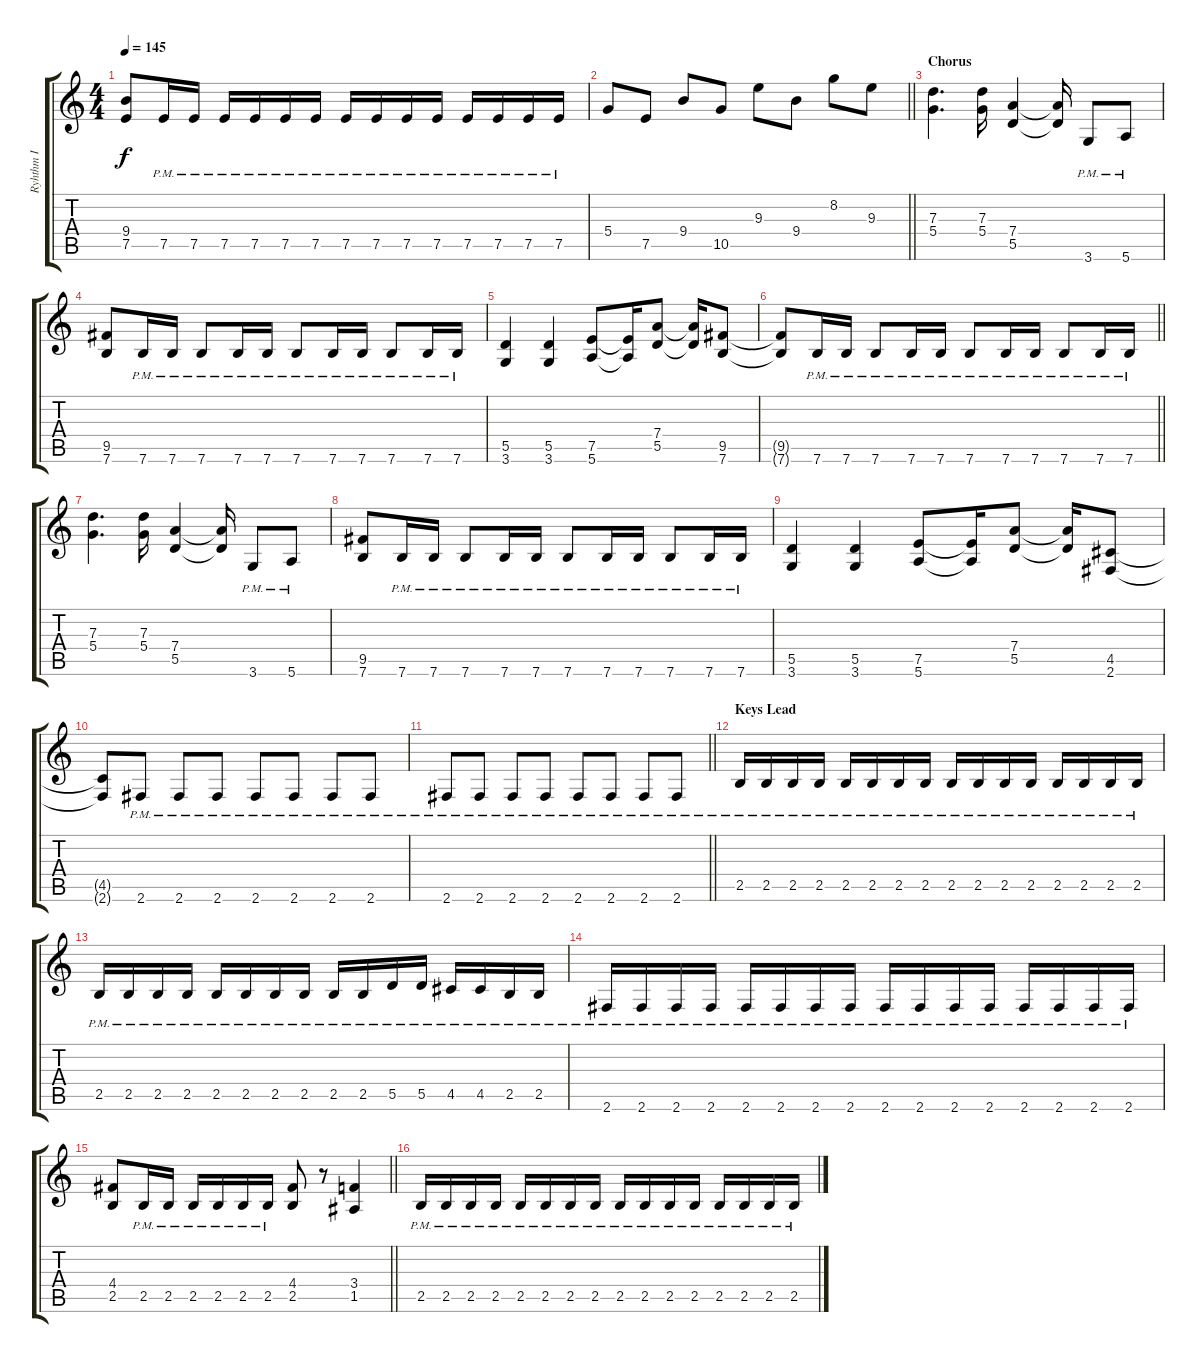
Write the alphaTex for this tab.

\track ("Ryhthm I" "Ryhthm I") {instrument distortionguitar}
\staff {score tabs}
\tuning (E4 B3 G3 D3 A2 E2) {hide}
\ts (4 4)
\tempo 145
\clef g2
\ks c
(9.4 7.5).8{dy f} 7.5{pm}.16 7.5{pm}.16 7.5{pm}.16 7.5{pm}.16 7.5{pm}.16 7.5{pm}.16 7.5{pm}.16 7.5{pm}.16 7.5{pm}.16 7.5{pm}.16 7.5{pm}.16 7.5{pm}.16 7.5{pm}.16 7.5{pm}.16 |
\barLineRight lightlight
5.4.8 7.5.8 9.4.8 10.5.8 9.3.8 9.4.8 8.2.8 9.3.8 |
\section ("" "Chorus")
(7.3 5.4).4{d} (7.3 5.4).16 (7.4 5.5).4 (7.4{t} 5.5{t}).16 3.6{pm}.8 5.6{pm}.8 |
(9.5 7.6).8 7.6{pm}.16 7.6{pm}.16 7.6{pm}.8 7.6{pm}.16 7.6{pm}.16 7.6{pm}.8 7.6{pm}.16 7.6{pm}.16 7.6{pm}.8 7.6{pm}.16 7.6{pm}.16 |
(5.5 3.6).4 (5.5 3.6).4 (7.5 5.6).8 (7.5{t} 5.6{t}).16 (7.4 5.5).8 (7.4{t} 5.5{t}).16 (9.5 7.6).8 |
\barLineRight lightlight
(9.5{t} 7.6{t}).8 7.6{pm}.16 7.6{pm}.16 7.6{pm}.8 7.6{pm}.16 7.6{pm}.16 7.6{pm}.8 7.6{pm}.16 7.6{pm}.16 7.6{pm}.8 7.6{pm}.16 7.6{pm}.16 |
\section ("" "")
(7.3 5.4).4{d} (7.3 5.4).16 (7.4 5.5).4 (7.4{t} 5.5{t}).16 3.6{pm}.8 5.6{pm}.8 |
(9.5 7.6).8 7.6{pm}.16 7.6{pm}.16 7.6{pm}.8 7.6{pm}.16 7.6{pm}.16 7.6{pm}.8 7.6{pm}.16 7.6{pm}.16 7.6{pm}.8 7.6{pm}.16 7.6{pm}.16 |
(5.5 3.6).4 (5.5 3.6).4 (7.5 5.6).8 (7.5{t} 5.6{t}).16 (7.4 5.5).8 (7.4{t} 5.5{t}).16 (4.5 2.6).8 |
(4.5{t} 2.6{t}).8 2.6{pm}.8 2.6{pm}.8 2.6{pm}.8 2.6{pm}.8 2.6{pm}.8 2.6{pm}.8 2.6{pm}.8 |
\barLineRight lightlight
2.6{pm}.8 2.6{pm}.8 2.6{pm}.8 2.6{pm}.8 2.6{pm}.8 2.6{pm}.8 2.6{pm}.8 2.6{pm}.8 |
\section ("" "Keys Lead")
2.5{pm}.16{balance 14} 2.5{pm}.16 2.5{pm}.16 2.5{pm}.16 2.5{pm}.16 2.5{pm}.16 2.5{pm}.16 2.5{pm}.16 2.5{pm}.16 2.5{pm}.16 2.5{pm}.16 2.5{pm}.16 2.5{pm}.16 2.5{pm}.16 2.5{pm}.16 2.5{pm}.16 |
2.5{pm}.16 2.5{pm}.16 2.5{pm}.16 2.5{pm}.16 2.5{pm}.16 2.5{pm}.16 2.5{pm}.16 2.5{pm}.16 2.5{pm}.16 2.5{pm}.16 5.5{pm}.16 5.5{pm}.16 4.5{pm}.16 4.5{pm}.16 2.5{pm}.16 2.5{pm}.16 |
2.6{pm}.16 2.6{pm}.16 2.6{pm}.16 2.6{pm}.16 2.6{pm}.16 2.6{pm}.16 2.6{pm}.16 2.6{pm}.16 2.6{pm}.16 2.6{pm}.16 2.6{pm}.16 2.6{pm}.16 2.6{pm}.16 2.6{pm}.16 2.6{pm}.16 2.6{pm}.16 |
\barLineRight lightlight
(4.4 2.5).8 2.5{pm}.16 2.5{pm}.16 2.5{pm}.16 2.5{pm}.16 2.5{pm}.16 2.5{pm}.16 (4.4 2.5).8 r.8 (3.4 1.5).4 |
\section ("" "")
2.5{pm}.16 2.5{pm}.16 2.5{pm}.16 2.5{pm}.16 2.5{pm}.16 2.5{pm}.16 2.5{pm}.16 2.5{pm}.16 2.5{pm}.16 2.5{pm}.16 2.5{pm}.16 2.5{pm}.16 2.5{pm}.16 2.5{pm}.16 2.5{pm}.16 2.5{pm}.16
